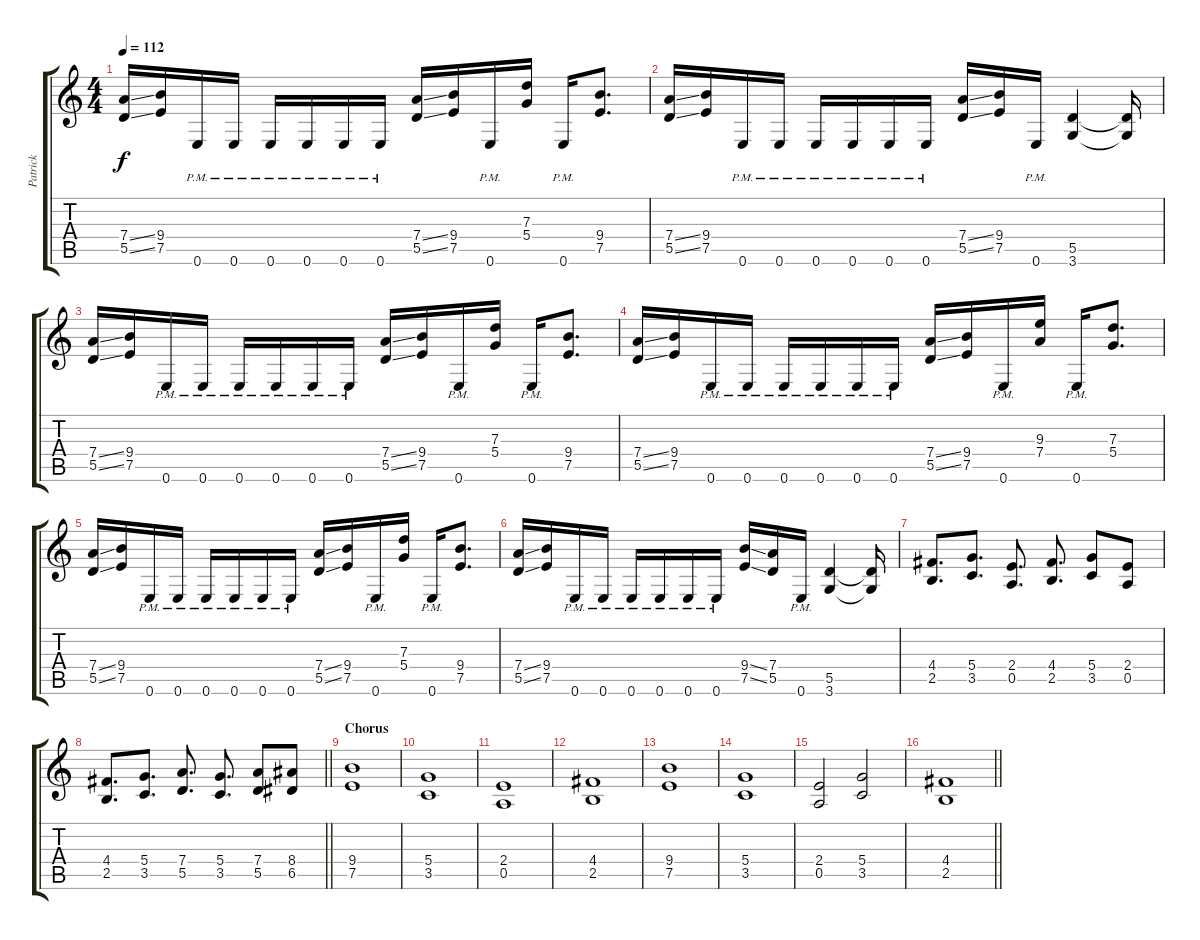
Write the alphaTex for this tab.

\track ("Patrick" "Patrick") {instrument distortionguitar}
\staff {score tabs}
\tuning (E4 B3 G3 D3 A2 E2) {hide}
\ts (4 4)
\tempo 112
\clef g2
\ks c
(7.4{ss} 5.5{ss}).16{dy f} (9.4 7.5).16 0.6{pm}.16 0.6{pm}.16 0.6{pm}.16 0.6{pm}.16 0.6{pm}.16 0.6{pm}.16 (7.4{ss} 5.5{ss}).16 (9.4 7.5).16 0.6{pm}.16 (7.3 5.4).16 0.6{pm}.16 (9.4 7.5).8{d} |
(7.4{ss} 5.5{ss}).16 (9.4 7.5).16 0.6{pm}.16 0.6{pm}.16 0.6{pm}.16 0.6{pm}.16 0.6{pm}.16 0.6{pm}.16 (7.4{ss} 5.5{ss}).16 (9.4 7.5).16 0.6{pm}.16 (5.5 3.6).4 (5.5{t} 3.6{t}).16 |
(7.4{ss} 5.5{ss}).16 (9.4 7.5).16 0.6{pm}.16 0.6{pm}.16 0.6{pm}.16 0.6{pm}.16 0.6{pm}.16 0.6{pm}.16 (7.4{ss} 5.5{ss}).16 (9.4 7.5).16 0.6{pm}.16 (7.3 5.4).16 0.6{pm}.16 (9.4 7.5).8{d} |
(7.4{ss} 5.5{ss}).16 (9.4 7.5).16 0.6{pm}.16 0.6{pm}.16 0.6{pm}.16 0.6{pm}.16 0.6{pm}.16 0.6{pm}.16 (7.4{ss} 5.5{ss}).16 (9.4 7.5).16 0.6{pm}.16 (9.3 7.4).16 0.6{pm}.16 (7.3 5.4).8{d} |
(7.4{ss} 5.5{ss}).16 (9.4 7.5).16 0.6{pm}.16 0.6{pm}.16 0.6{pm}.16 0.6{pm}.16 0.6{pm}.16 0.6{pm}.16 (7.4{ss} 5.5{ss}).16 (9.4 7.5).16 0.6{pm}.16 (7.3 5.4).16 0.6{pm}.16 (9.4 7.5).8{d} |
(7.4{ss} 5.5{ss}).16 (9.4 7.5).16 0.6{pm}.16 0.6{pm}.16 0.6{pm}.16 0.6{pm}.16 0.6{pm}.16 0.6{pm}.16 (9.4{ss} 7.5{ss}).16 (7.4 5.5).16 0.6{pm}.16 (5.5 3.6).4 (5.5{t} 3.6{t}).16 |
(4.4 2.5).8{d} (5.4 3.5).8{d} (2.4 0.5).8{d} (4.4 2.5).8{d} (5.4 3.5).8 (2.4 0.5).8 |
\barLineRight lightlight
(4.4 2.5).8{d} (5.4 3.5).8{d} (7.4 5.5).8{d} (5.4 3.5).8{d} (7.4 5.5).8 (8.4 6.5).8 |
\section ("" "Chorus")
(9.4 7.5).1 |
(5.4 3.5).1 |
(2.4 0.5).1 |
(4.4 2.5).1 |
(9.4 7.5).1 |
(5.4 3.5).1 |
(2.4 0.5).2 (5.4 3.5).2 |
\barLineRight lightlight
(4.4 2.5).1
